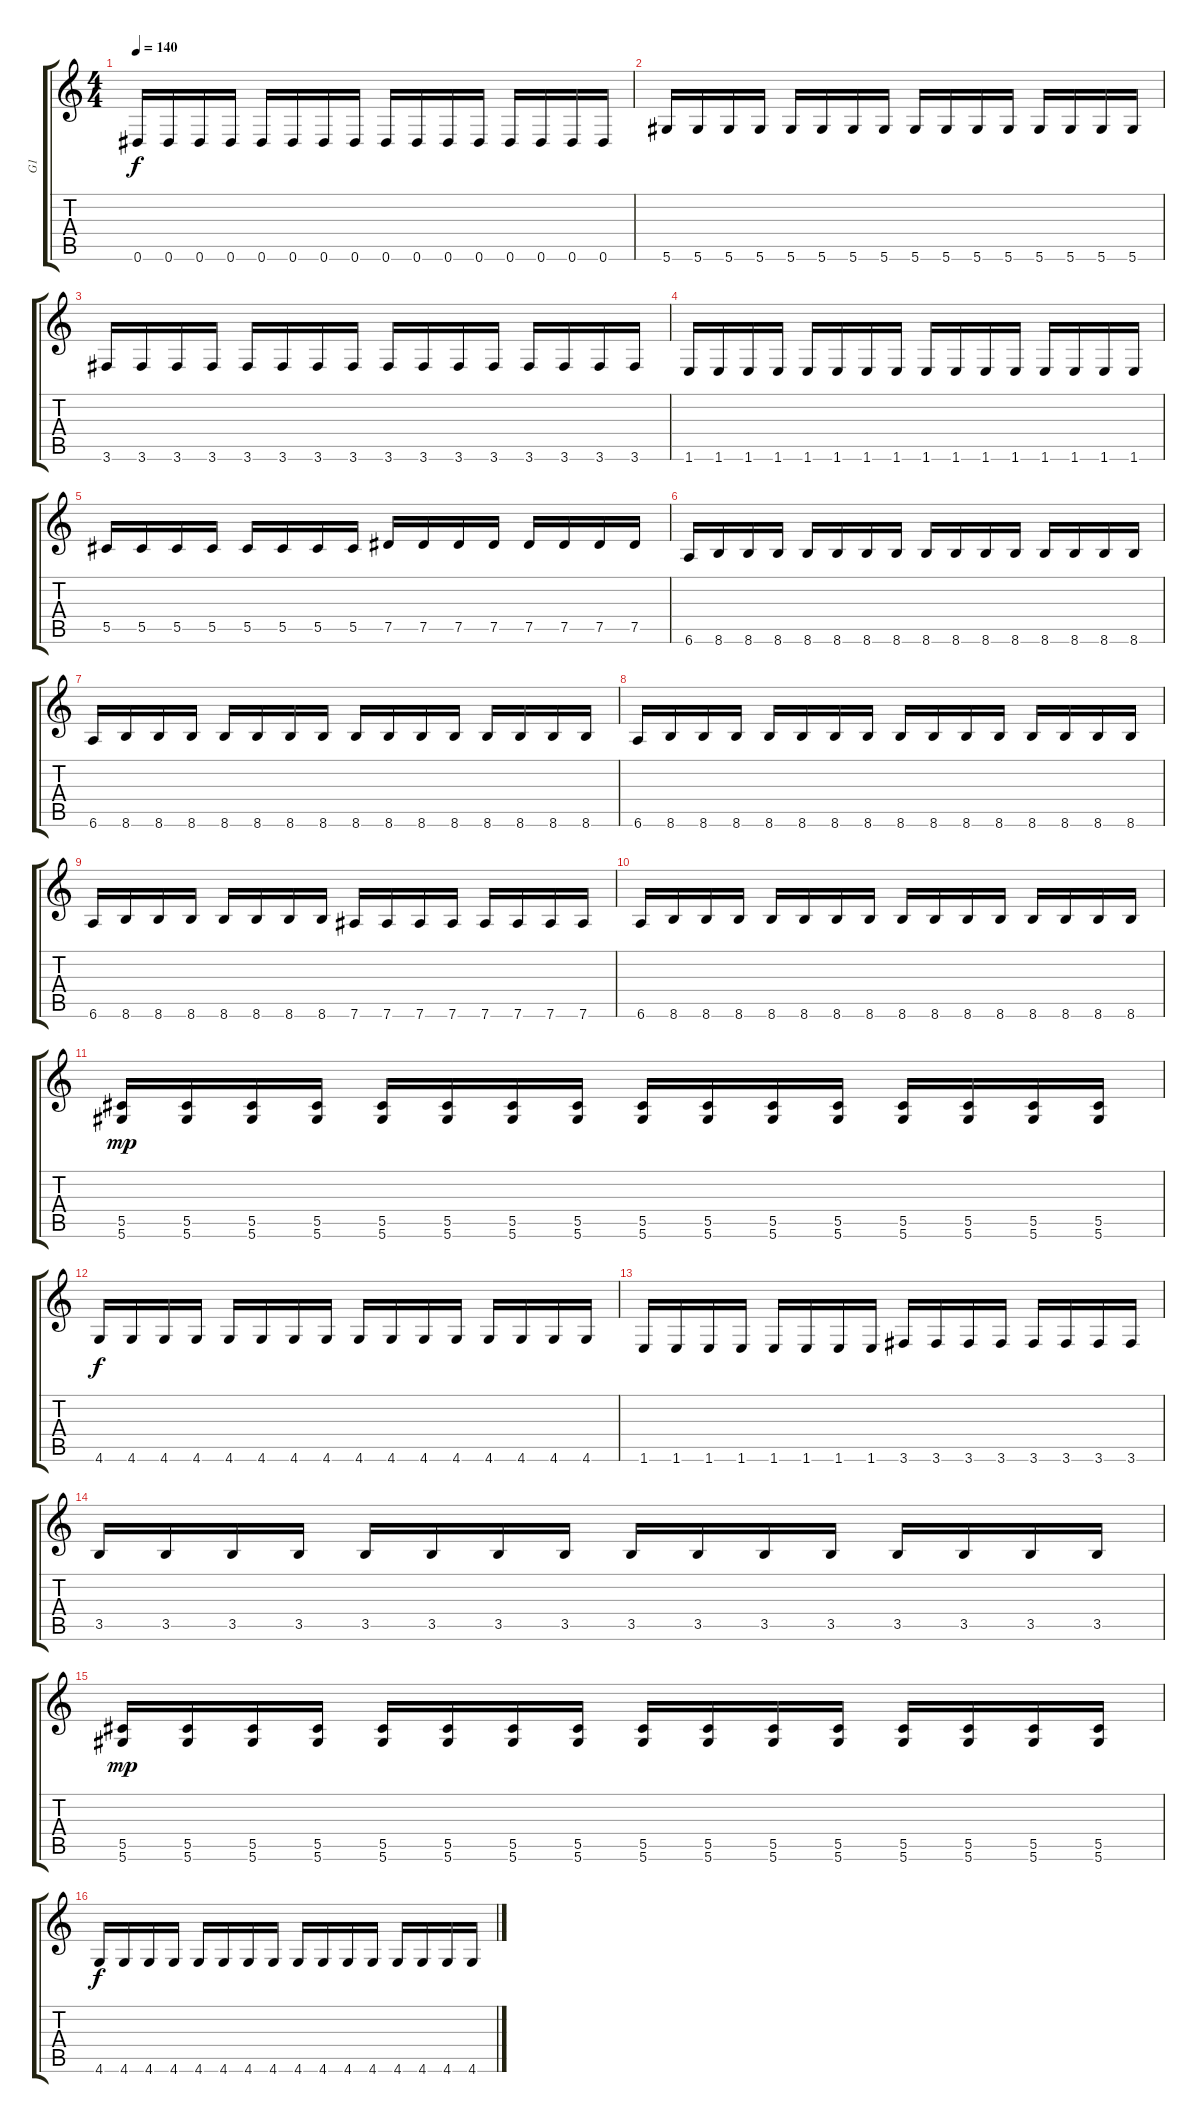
\track ("G1" "G1") {instrument distortionguitar}
\staff {score tabs}
\tuning (Eb4 Bb3 Gb3 Db3 Ab2 Eb2) {hide}
\ts (4 4)
\tempo 140
\clef g2
\ks c
0.6.16{dy f} 0.6.16 0.6.16 0.6.16 0.6.16 0.6.16 0.6.16 0.6.16 0.6.16 0.6.16 0.6.16 0.6.16 0.6.16 0.6.16 0.6.16 0.6.16 |
5.6.16 5.6.16 5.6.16 5.6.16 5.6.16 5.6.16 5.6.16 5.6.16 5.6.16 5.6.16 5.6.16 5.6.16 5.6.16 5.6.16 5.6.16 5.6.16 |
3.6.16 3.6.16 3.6.16 3.6.16 3.6.16 3.6.16 3.6.16 3.6.16 3.6.16 3.6.16 3.6.16 3.6.16 3.6.16 3.6.16 3.6.16 3.6.16 |
1.6.16 1.6.16 1.6.16 1.6.16 1.6.16 1.6.16 1.6.16 1.6.16 1.6.16 1.6.16 1.6.16 1.6.16 1.6.16 1.6.16 1.6.16 1.6.16 |
5.5.16 5.5.16 5.5.16 5.5.16 5.5.16 5.5.16 5.5.16 5.5.16 7.5.16 7.5.16 7.5.16 7.5.16 7.5.16 7.5.16 7.5.16 7.5.16 |
6.6.16 8.6.16 8.6.16 8.6.16 8.6.16 8.6.16 8.6.16 8.6.16 8.6.16 8.6.16 8.6.16 8.6.16 8.6.16 8.6.16 8.6.16 8.6.16 |
6.6.16 8.6.16 8.6.16 8.6.16 8.6.16 8.6.16 8.6.16 8.6.16 8.6.16 8.6.16 8.6.16 8.6.16 8.6.16 8.6.16 8.6.16 8.6.16 |
6.6.16 8.6.16 8.6.16 8.6.16 8.6.16 8.6.16 8.6.16 8.6.16 8.6.16 8.6.16 8.6.16 8.6.16 8.6.16 8.6.16 8.6.16 8.6.16 |
6.6.16 8.6.16 8.6.16 8.6.16 8.6.16 8.6.16 8.6.16 8.6.16 7.6.16 7.6.16 7.6.16 7.6.16 7.6.16 7.6.16 7.6.16 7.6.16 |
6.6.16 8.6.16 8.6.16 8.6.16 8.6.16 8.6.16 8.6.16 8.6.16 8.6.16 8.6.16 8.6.16 8.6.16 8.6.16 8.6.16 8.6.16 8.6.16 |
(5.5 5.6).16{dy mp} (5.5 5.6).16 (5.5 5.6).16 (5.5 5.6).16 (5.5 5.6).16 (5.5 5.6).16 (5.5 5.6).16 (5.5 5.6).16 (5.5 5.6).16 (5.5 5.6).16 (5.5 5.6).16 (5.5 5.6).16 (5.5 5.6).16 (5.5 5.6).16 (5.5 5.6).16 (5.5 5.6).16 |
4.6.16{dy f} 4.6.16 4.6.16 4.6.16 4.6.16 4.6.16 4.6.16 4.6.16 4.6.16 4.6.16 4.6.16 4.6.16 4.6.16 4.6.16 4.6.16 4.6.16 |
1.6.16 1.6.16 1.6.16 1.6.16 1.6.16 1.6.16 1.6.16 1.6.16 3.6.16 3.6.16 3.6.16 3.6.16 3.6.16 3.6.16 3.6.16 3.6.16 |
3.5.16 3.5.16 3.5.16 3.5.16 3.5.16 3.5.16 3.5.16 3.5.16 3.5.16 3.5.16 3.5.16 3.5.16 3.5.16 3.5.16 3.5.16 3.5.16 |
(5.5 5.6).16{dy mp} (5.5 5.6).16 (5.5 5.6).16 (5.5 5.6).16 (5.5 5.6).16 (5.5 5.6).16 (5.5 5.6).16 (5.5 5.6).16 (5.5 5.6).16 (5.5 5.6).16 (5.5 5.6).16 (5.5 5.6).16 (5.5 5.6).16 (5.5 5.6).16 (5.5 5.6).16 (5.5 5.6).16 |
4.6.16{dy f} 4.6.16 4.6.16 4.6.16 4.6.16 4.6.16 4.6.16 4.6.16 4.6.16 4.6.16 4.6.16 4.6.16 4.6.16 4.6.16 4.6.16 4.6.16
